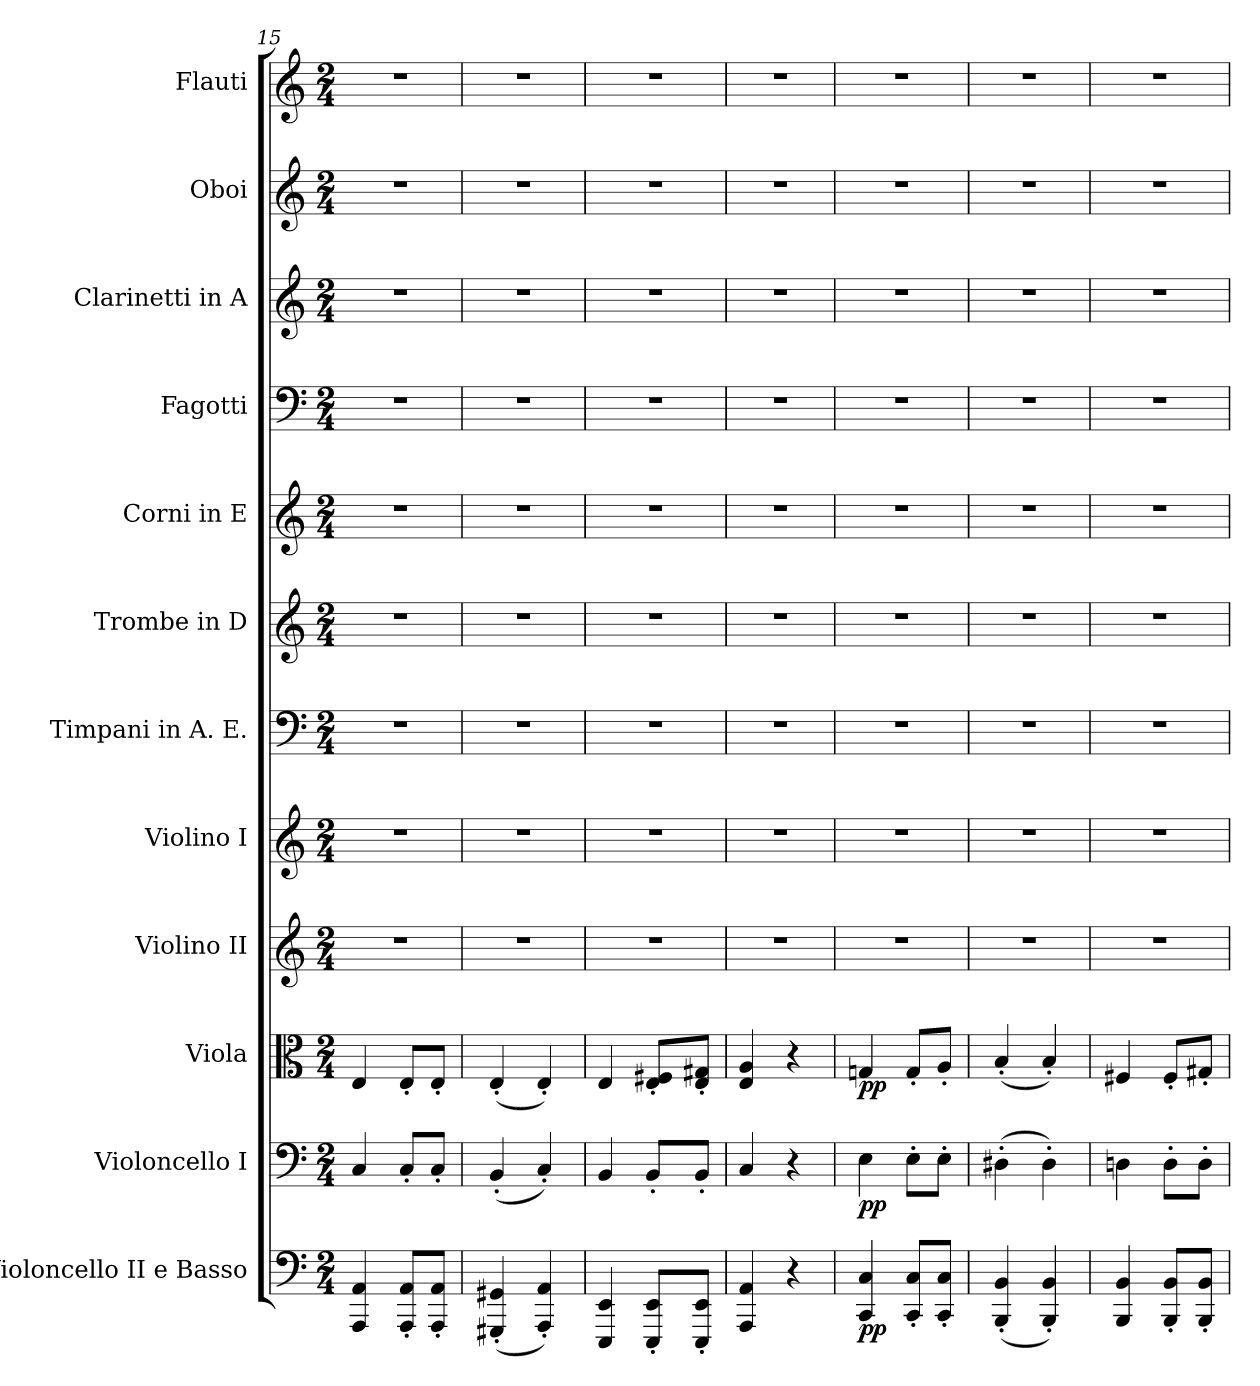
**kern	**dynam	**kern	**dynam	**kern	**dynam	**kern	**kern	**kern	**kern	**kern	**kern	**kern	**kern	**kern
*part12	*part12	*part11	*part11	*part10	*part10	*part9	*part8	*part7	*part6	*part5	*part4	*part3	*part2	*part1
*staff12	*staff12	*staff11	*staff11	*staff10	*staff10	*staff9	*staff8	*staff7	*staff6	*staff5	*staff4	*staff3	*staff2	*staff1
*I"Violoncello II e Basso	*	*I"Violoncello I	*	*I"Viola	*	*I"Violino II	*I"Violino I	*I"Timpani in A. E.	*I"Trombe in D	*I"Corni in E	*I"Fagotti	*I"Clarinetti in A	*I"Oboi	*I"Flauti
*	*	*	*	*	*	*	*	*I'Tp.	*I'Tr.	*I'Corn.	*I'Fag.	*I'Cl.	*I'Ob.	*I'Fl.
*clefF4	*	*clefF4	*	*clefC3	*	*clefG2	*clefG2	*clefF4	*clefG2	*clefG2	*clefF4	*clefG2	*clefG2	*clefG2
*	*	*	*	*	*	*	*	*	*ITrd-1c-2	*ITrd5c8	*	*ITrd2c3	*	*
*k[]	*	*k[]	*	*k[]	*	*k[]	*k[]	*k[]	*k[f#c#]	*k[f#c#g#d#]	*k[]	*k[f#c#g#]	*k[]	*k[]
*M2/4	*	*M2/4	*	*M2/4	*	*M2/4	*M2/4	*M2/4	*M2/4	*M2/4	*M2/4	*M2/4	*M2/4	*M2/4
=15	=15	=15	=15	=15	=15	=15	=15	=15	=15	=15	=15	=15	=15	=15
4AAA/ 4AA/	.	4C/	.	4E/	.	2r	2r	2r	2r	2r	2r	2r	2r	2r
8AAA/' 8AA/'L	.	8C'/L	.	8E'/L	.	.	.	.	.	.	.	.	.	.
8AAA/' 8AA/'J	.	8C'/J	.	8E'/J	.	.	.	.	.	.	.	.	.	.
=16	=16	=16	=16	=16	=16	=16	=16	=16	=16	=16	=16	=16	=16	=16
(4GGG#X/' 4GG#X/'	.	(4BB'/	.	(4E'/	.	2r	2r	2r	2r	2r	2r	2r	2r	2r
4AAA/' 4AA/')	.	4C'/)	.	4E'/)	.	.	.	.	.	.	.	.	.	.
!!LO:LB:g=z
=17	=17	=17	=17	=17	=17	=17	=17	=17	=17	=17	=17	=17	=17	=17
4EEE/ 4EE/	.	4BB/	.	4E/	.	2r	2r	2r	2r	2r	2r	2r	2r	2r
8EEE/' 8EE/'L	.	8BB'/L	.	8E/' 8F#X/'L	.	.	.	.	.	.	.	.	.	.
8EEE/' 8EE/'J	.	8BB'/J	.	8E/' 8G#X/'J	.	.	.	.	.	.	.	.	.	.
=18	=18	=18	=18	=18	=18	=18	=18	=18	=18	=18	=18	=18	=18	=18
4AAA/ 4AA/	.	4C/	.	4E/ 4A/	.	2r	2r	2r	2r	2r	2r	2r	2r	2r
4r	.	4r	.	4r	.	.	.	.	.	.	.	.	.	.
=19	=19	=19	=19	=19	=19	=19	=19	=19	=19	=19	=19	=19	=19	=19
!	!LO:DY:b	!	!LO:DY:b	!	!LO:DY:b	!	!	!	!	!	!	!	!	!
4CC/ 4C/	pp	4E\	pp	4Gn/	pp	2r	2r	2r	2r	2r	2r	2r	2r	2r
8CC/' 8C/'L	.	8E'\L	.	8G'/L	.	.	.	.	.	.	.	.	.	.
8CC/' 8C/'J	.	8E'\J	.	8A'/J	.	.	.	.	.	.	.	.	.	.
=20	=20	=20	=20	=20	=20	=20	=20	=20	=20	=20	=20	=20	=20	=20
(4BBB/' 4BB/'	.	(4D#X'\	.	(4B'/	.	2r	2r	2r	2r	2r	2r	2r	2r	2r
4BBB/' 4BB/')	.	4D#'\)	.	4B'/)	.	.	.	.	.	.	.	.	.	.
=21	=21	=21	=21	=21	=21	=21	=21	=21	=21	=21	=21	=21	=21	=21
4BBB/ 4BB/	.	4Dn\	.	4F#X/	.	2r	2r	2r	2r	2r	2r	2r	2r	2r
8BBB/' 8BB/'L	.	8D'\L	.	8F#'/L	.	.	.	.	.	.	.	.	.	.
8BBB/' 8BB/'J	.	8D'\J	.	8G#X'/J	.	.	.	.	.	.	.	.	.	.
=	=	=	=	=	=	=	=	=	=	=	=	=	=	=
*-	*-	*-	*-	*-	*-	*-	*-	*-	*-	*-	*-	*-	*-	*-
